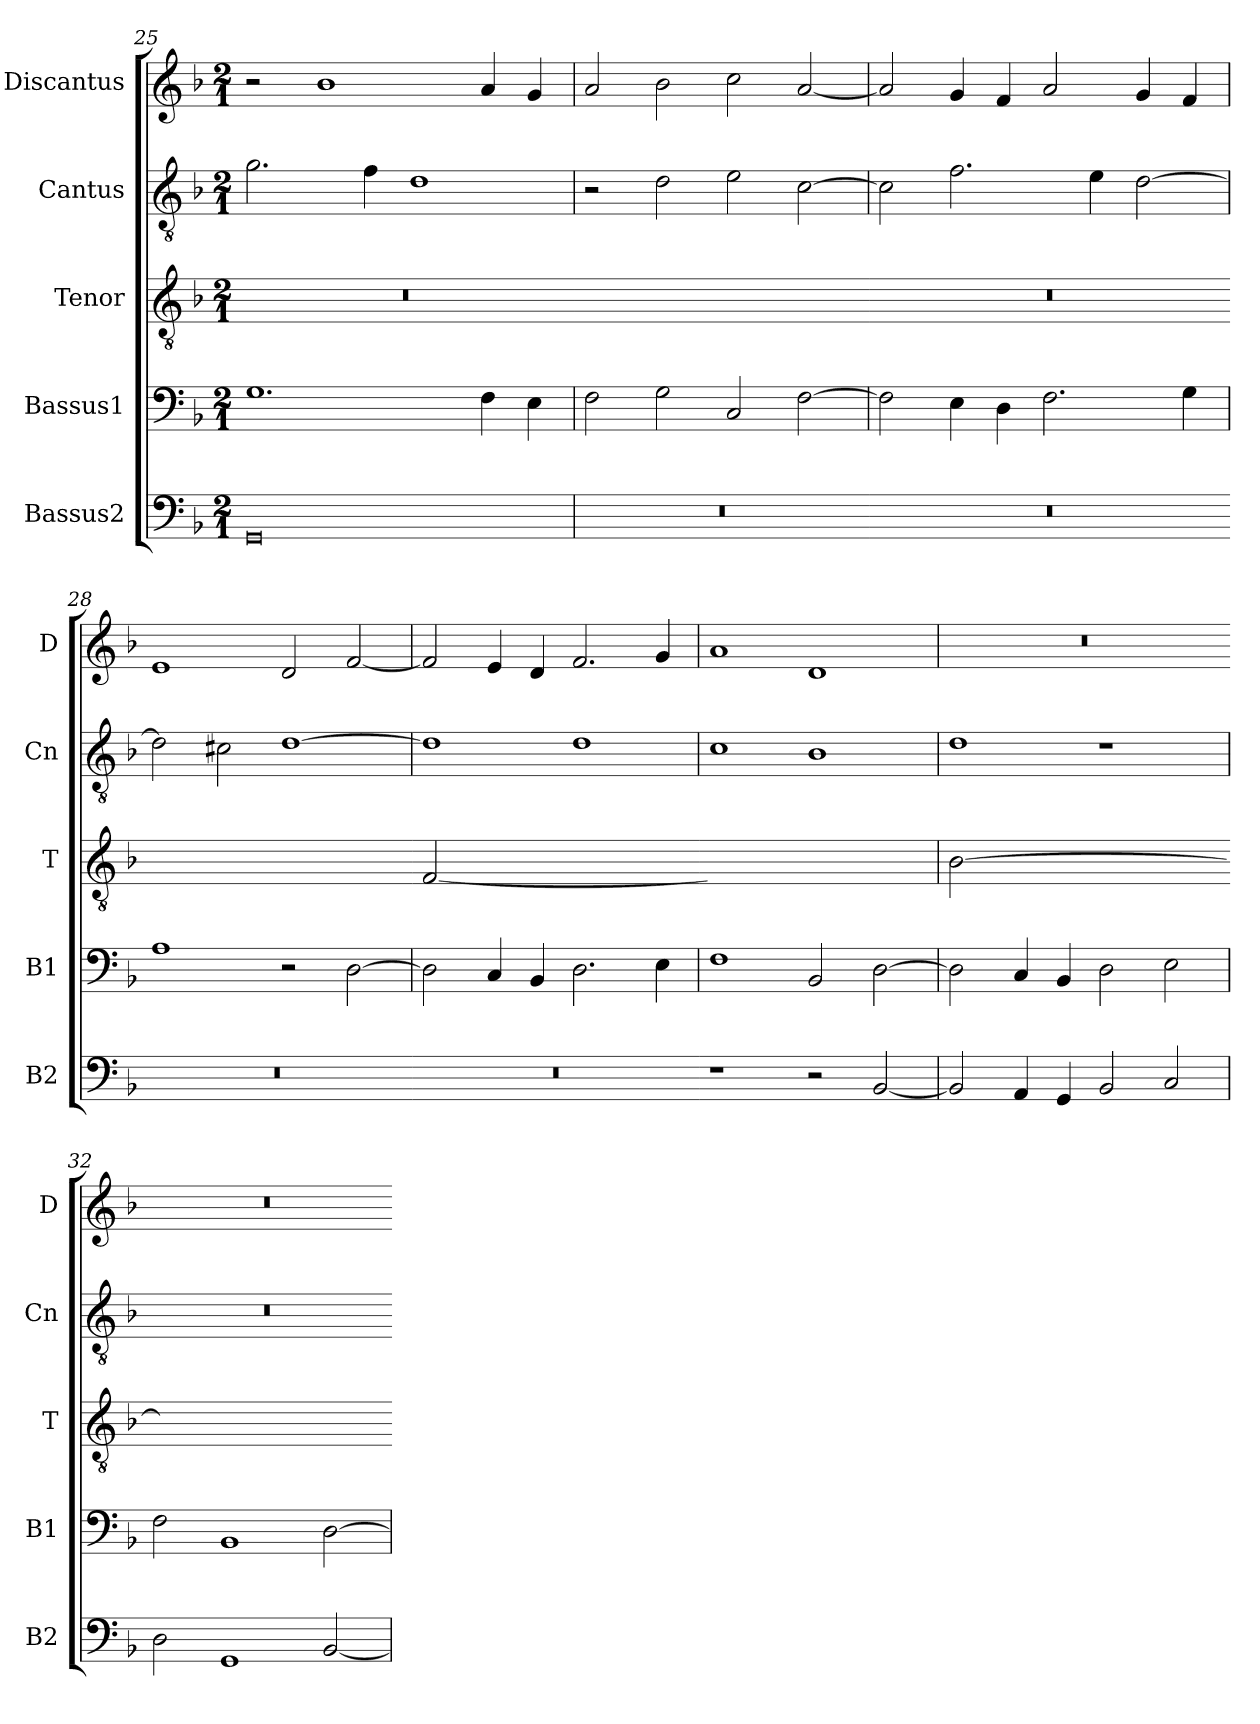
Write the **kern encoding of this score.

**kern	**kern	**kern	**kern	**kern
*part5	*part4	*part3	*part2	*part1
*staff5	*staff4	*staff3	*staff2	*staff1
*I"Bassus2	*I"Bassus1	*I"Tenor	*I"Cantus	*I"Discantus
*I'B2	*I'B1	*I'T	*I'Cn	*I'D
*clefF4	*clefF4	*clefGv2	*clefGv2	*clefG2
*k[b-]	*k[b-]	*k[b-]	*k[b-]	*k[b-]
*M2/1	*M2/1	*M2/1	*M2/1	*M2/1
=25	=25	=25	=25	=25
!	!	!LO:N:vis=2	!	!
0GG	1.G	0r	2.g\	2r
.	.	.	.	1b-
.	.	.	4f\	.
.	.	.	1d	.
.	4F\	.	.	4a/
.	4E\	.	.	4g/
=26	=26	=26-	=26	=26
!	!	!LO:N:vis=2	!	!
0r	2F\	0ryy	2r	2a/
.	2G\	.	2d\	2b-\
.	2C/	.	2e\	2cc\
.	[2F\	.	[2c\	[2a/
=27	=27	=27-	=27	=27
!	!	!LO:N:vis=2	!	!
0r	2F\]	0r	2c\]	2a/]
.	4E\	.	2.f\	4g/
.	4D\	.	.	4f/
.	2.F\	.	.	2a/
.	.	.	4e\	.
.	.	.	[2d\	4g/
.	4G\	.	.	4f/
=28	=28	=28-	=28	=28
!	!	!LO:N:vis=2	!	!
0r	1A	0ryy	2d\]	1e
.	.	.	2c#X\	.
.	2r	.	[1d	2d/
.	[2D\	.	.	[2f/
=29	=29	=29-	=29	=29
!	!	!LO:N:vis=2	!	!
0r	2D\]	[0F	1d]	2f/]
.	4C/	.	.	4e/
.	4BB-/	.	.	4d/
.	2.D\	.	1d	2.f/
.	4E\	.	.	4g/
=30	=30	=30-	=30	=30
!	!	!LO:N:vis=2	!	!
1r	1F	0Fyy]	1c	1a
2r	2BB-/	.	1B-	1d
[2BB-/	[2D\	.	.	.
=31	=31	=31	=31	=31
!	!	!LO:N:vis=2	!	!
2BB-/]	2D\]	[0B-	1d	0r
4AA/	4C/	.	.	.
4GG/	4BB-/	.	.	.
2BB-/	2D\	.	1r	.
2C/	2E\	.	.	.
=32	=32	=32-	=32	=32
!	!	!LO:N:vis=2	!	!
2D\	2F\	0B-yy]	0r	0r
1GG	1BB-	.	.	.
[2BB-/	[2D\	.	.	.
=	=	=-	=	=
*-	*-	*-	*-	*-
